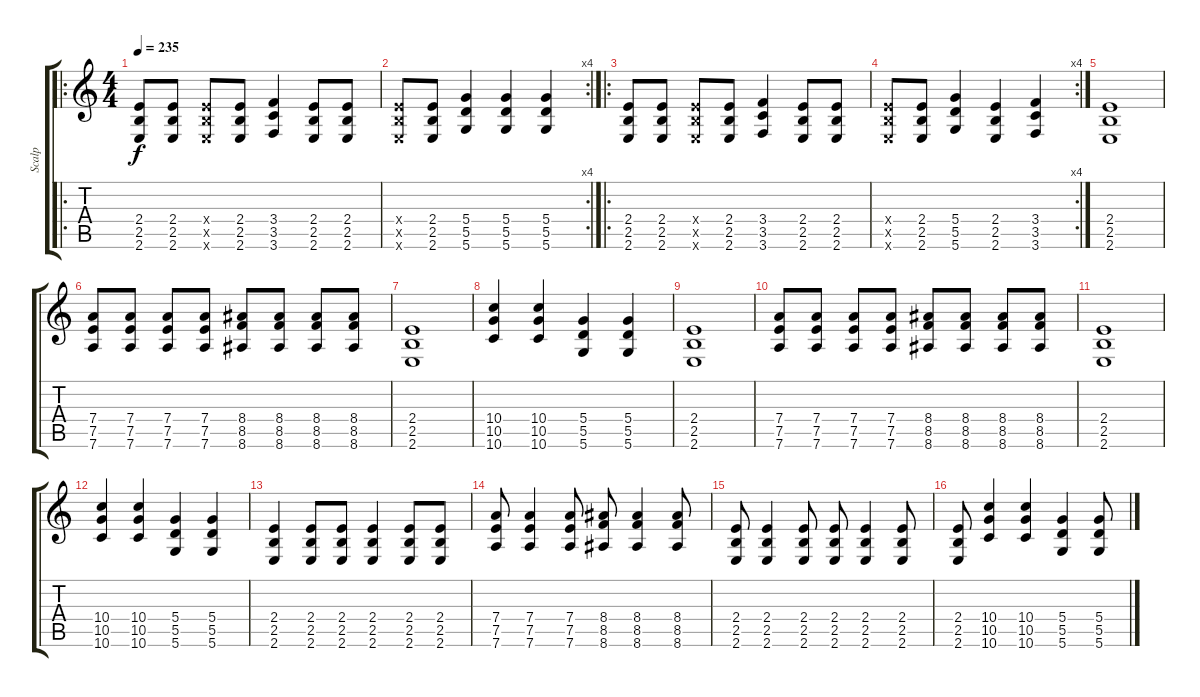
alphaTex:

\track ("Scalp" "Scalp") {instrument distortionguitar}
\staff {score tabs}
\tuning (E4 B3 G3 D3 A2 D2) {hide}
\ro
\ts (4 4)
\tempo 235
\clef g2
\ks c
(2.4 2.5 2.6).8{dy f} (2.4 2.5 2.6).8 (2.4{x} 2.5{x} 2.6{x}).8 (2.4 2.5 2.6).8 (3.4 3.5 3.6).4 (2.4 2.5 2.6).8 (2.4 2.5 2.6).8 |
\rc 4
(2.4{x} 2.5{x} 2.6{x}).8 (2.4 2.5 2.6).8 (5.4 5.5 5.6).4 (5.4 5.5 5.6).4 (5.4 5.5 5.6).4 |
\ro
(2.4 2.5 2.6).8 (2.4 2.5 2.6).8 (2.4{x} 2.5{x} 2.6{x}).8 (2.4 2.5 2.6).8 (3.4 3.5 3.6).4 (2.4 2.5 2.6).8 (2.4 2.5 2.6).8 |
\rc 4
(2.4{x} 2.5{x} 2.6{x}).8 (2.4 2.5 2.6).8 (5.4 5.5 5.6).4 (2.4 2.5 2.6).4 (3.4 3.5 3.6).4 |
(2.4 2.5 2.6).1 |
(7.4 7.5 7.6).8 (7.4 7.5 7.6).8 (7.4 7.5 7.6).8 (7.4 7.5 7.6).8 (8.4 8.5 8.6).8 (8.4 8.5 8.6).8 (8.4 8.5 8.6).8 (8.4 8.5 8.6).8 |
(2.4 2.5 2.6).1 |
(10.4 10.5 10.6).4 (10.4 10.5 10.6).4 (5.4 5.5 5.6).4 (5.4 5.5 5.6).4 |
(2.4 2.5 2.6).1 |
(7.4 7.5 7.6).8 (7.4 7.5 7.6).8 (7.4 7.5 7.6).8 (7.4 7.5 7.6).8 (8.4 8.5 8.6).8 (8.4 8.5 8.6).8 (8.4 8.5 8.6).8 (8.4 8.5 8.6).8 |
(2.4 2.5 2.6).1 |
(10.4 10.5 10.6).4 (10.4 10.5 10.6).4 (5.4 5.5 5.6).4 (5.4 5.5 5.6).4 |
(2.4 2.5 2.6).4 (2.4 2.5 2.6).8 (2.4 2.5 2.6).8 (2.4 2.5 2.6).4 (2.4 2.5 2.6).8 (2.4 2.5 2.6).8 |
(7.4 7.5 7.6).8 (7.4 7.5 7.6).4 (7.4 7.5 7.6).8 (8.4 8.5 8.6).8 (8.4 8.5 8.6).4 (8.4 8.5 8.6).8 |
(2.4 2.5 2.6).8 (2.4 2.5 2.6).4 (2.4 2.5 2.6).8 (2.4 2.5 2.6).8 (2.4 2.5 2.6).4 (2.4 2.5 2.6).8 |
(2.4 2.5 2.6).8 (10.4 10.5 10.6).4 (10.4 10.5 10.6).4 (5.4 5.5 5.6).4 (5.4 5.5 5.6).8
